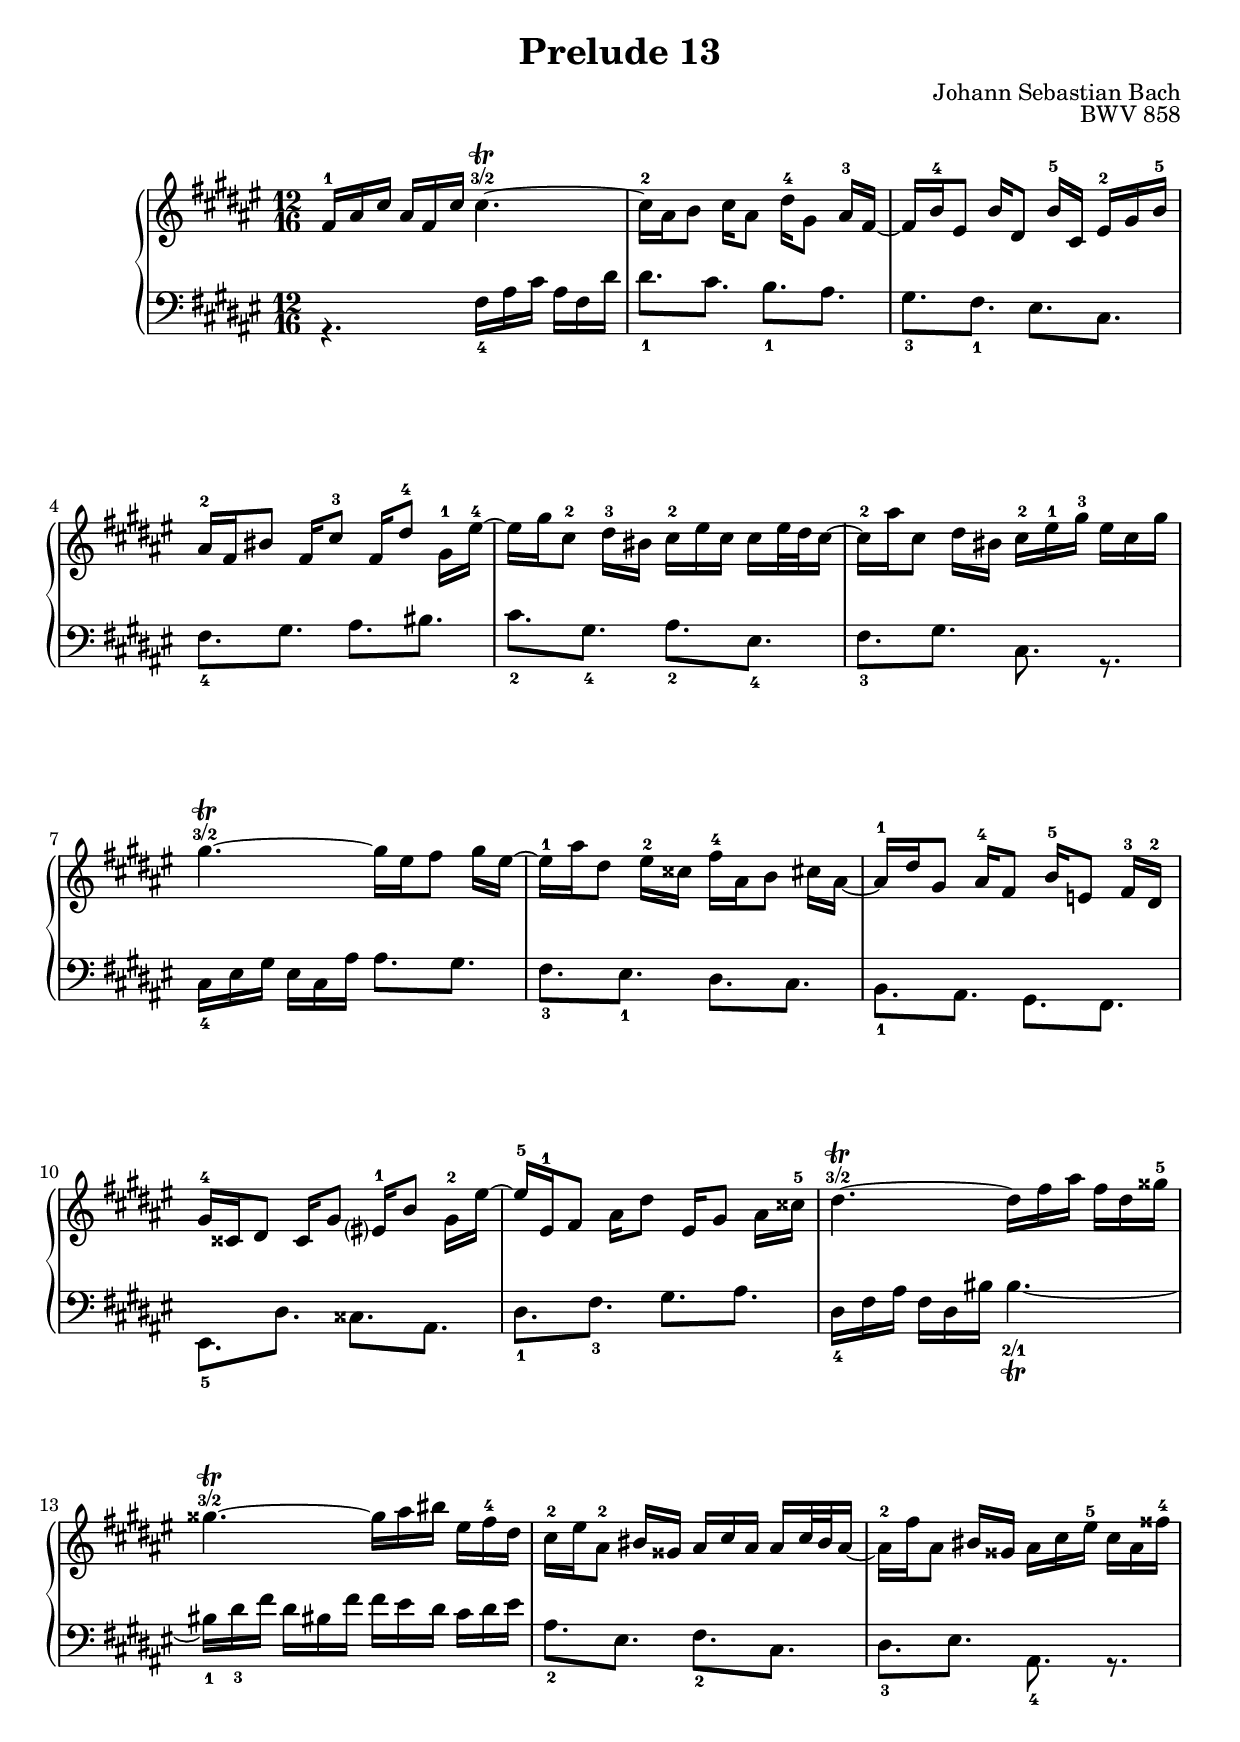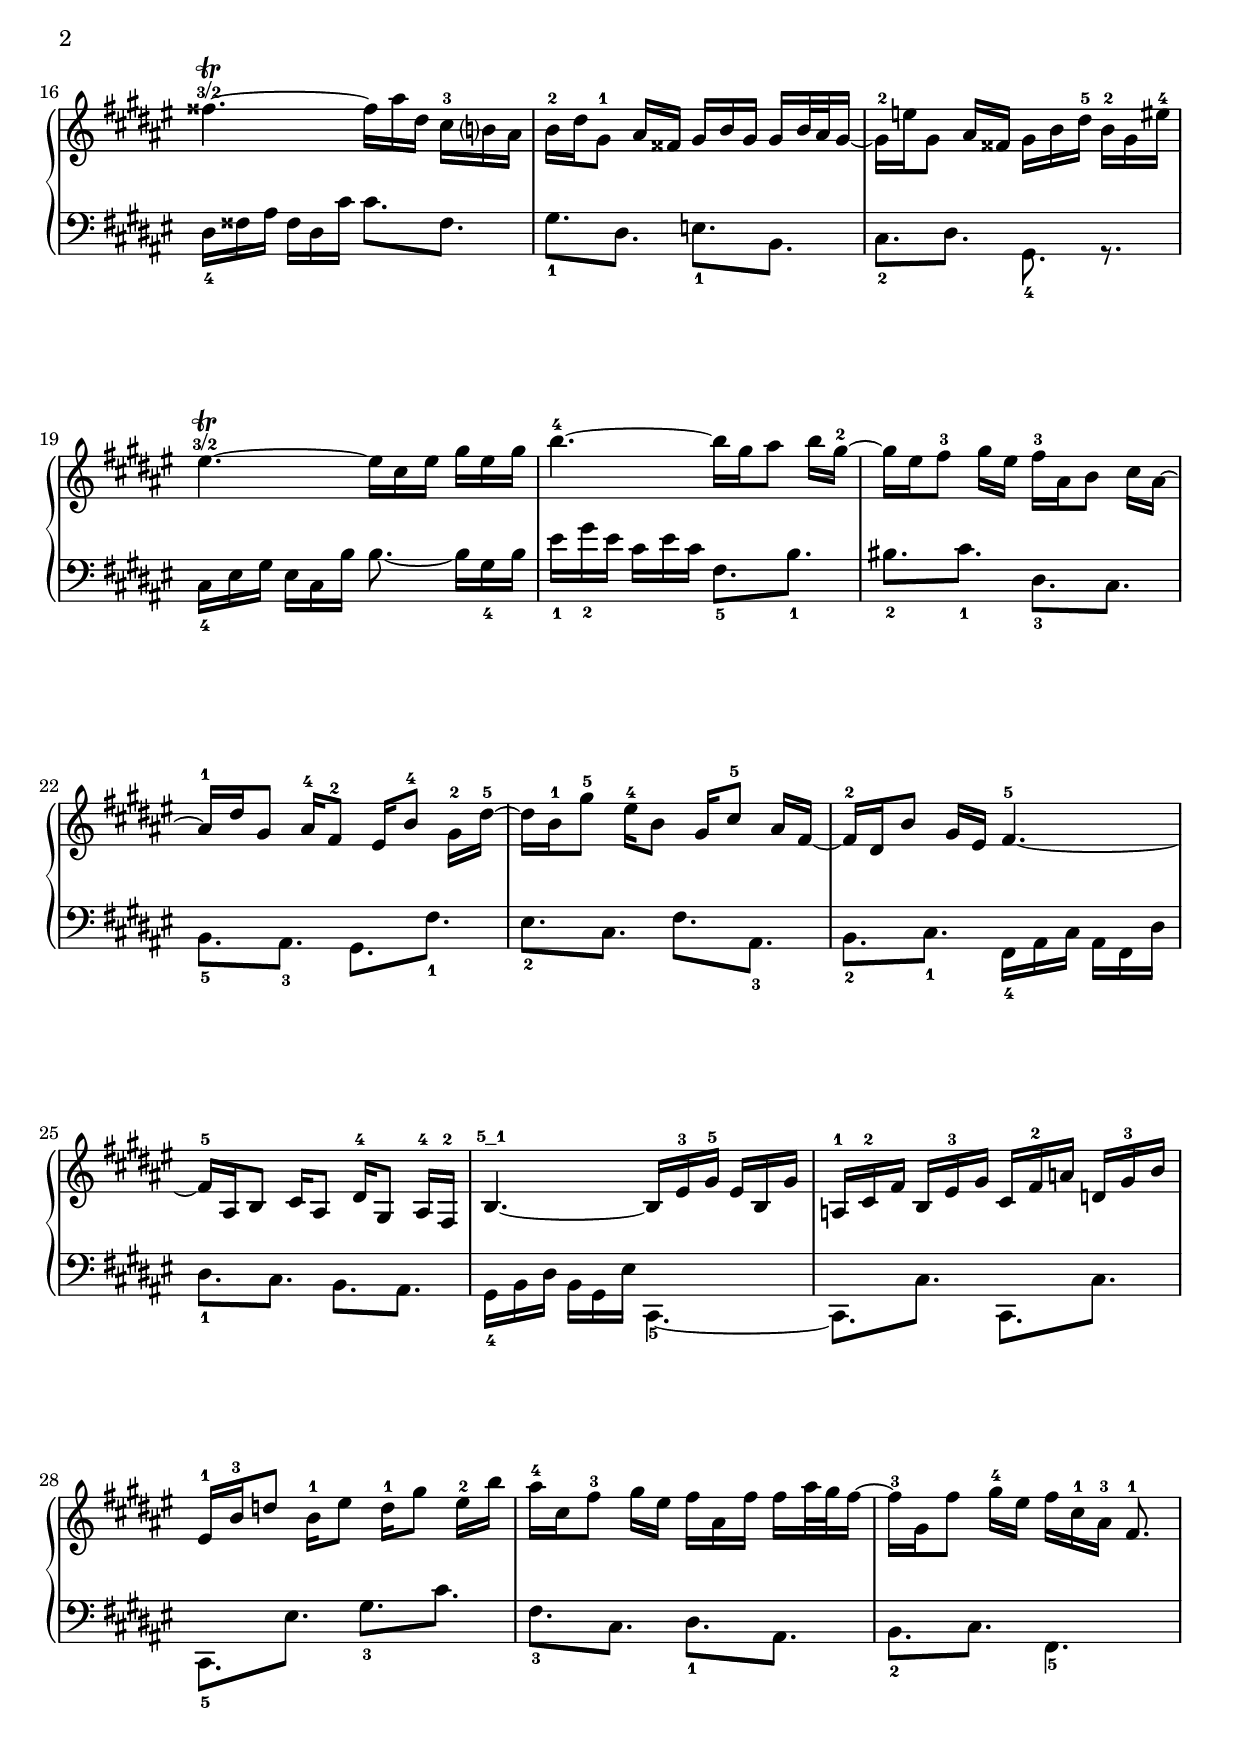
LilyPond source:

\version "2.20.0"

\header {
  title = "Prelude 13"
  composer = "Johann Sebastian Bach"
  opus = "BWV 858"
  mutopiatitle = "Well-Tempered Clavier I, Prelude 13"
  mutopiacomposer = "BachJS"
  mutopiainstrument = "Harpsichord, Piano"
  date = "1722"
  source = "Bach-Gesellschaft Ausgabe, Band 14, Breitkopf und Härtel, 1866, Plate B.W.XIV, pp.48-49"
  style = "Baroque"
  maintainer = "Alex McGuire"
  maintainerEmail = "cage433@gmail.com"
  version = "2.22.1"
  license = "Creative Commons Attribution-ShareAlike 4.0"
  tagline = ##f
}

global = {
  \key fis \major
  \time 12/16
  \accidentalStyle modern-cautionary
}

\paper {
   ragged-bottom = ##f
   ragged-last-bottom = ##f
}
\include "articulate.ly"

clairnote-type = dn
%\include "include/clairnote.ly"

                 
upper = \new Voice \relative c' {
  
  fis16-1 ais cis 		ais fis cis'  		cis4.\trill\finger "3/2"~  				    |
  cis16[-2 ais b8]  		cis16[ ais8]   		dis16[-4 gis,8]		ais16[-3 fis16~]			|
  fis16[ b-4 eis,8]		b'16[ dis,8]    		b'16-5 cis,       	eis-2 gis b-5			|
  ais[-2 fis bis8]		fis16[ cis'8]-3   	fis,16[ dis'8]-4  	gis,16[-1 eis'~]-4		|
  
  % bar 5
  eis16[ gis cis,8]-2 	dis16[-3 bis]     	cis[-2 eis cis]    	cis eis32 dis cis16~		|
  cis[-2 ais' cis,8]  	dis16 bis          	cis-2 eis-1 gis-3   	eis cis gis'				|
  gis4.~\trill\finger "3/2"					gis16[ eis fis8]    	gis16 eis~				|
  eis[-1 ais dis,8]		eis16[-2 cisis] 		fis[-4 ais, b8]		cis16[ ais~]				|
  
  % bar 9
  ais[-1 dis gis,8]		ais16[-4 fis8]		b16[-5 e,8]			fis16[-3 dis]-2			|
  gis[-4 cisis, dis8]	cisis16[ gis'8]		eis16[-1 b'8]		gis16[-2 eis'~]			|
  eis[-5 eis,-1 fis8]	ais16[ dis8]			eis,16[ gis8] 		ais16[ cisis]-5			|
  dis4.~\trill\finger "3/2"					dis16[ fis ais]     	fis[ dis gisis]-5		|
  
  % bar 13
  gisis4.~\trill\finger "3/2"				gisis16[ ais bis]	eis,[ fis-4 dis]			|
  cis[-2 eis ais,8]-2	bis16[ gisis]		ais[ cis ais] 		ais[ cis32 bis ais16~]	|
  ais[-2 fis' ais,8]		bis16[ gisis]		ais[ cis eis]-5		cis[ ais fisis']-4		|
  fisis4.~\trill\finger "3/2"				fisis16[ ais dis,]	cis[-3 b ais]			|
  
  % bar 17
  b[-2 dis gis,8]-1		ais16[ fisis]		gis[ b gis]			gis[ b32 ais gis16~]		|
  gis[-2 e' gis,8]		ais16[ fisis]		gis[ b dis]-5		b[-2 gis eis']-4			|
  eis4.~\trill\finger "3/2"					eis16[ cis eis]		gis[ eis gis]			|
  b4.-4~ 									b16[ gis ais8]		b16[ gis~]-2				|
  
  % bar 21
  gis[ eis fis8-3]		gis16[ eis]			fis[-3 ais, b8]		cis16[ ais~]				|
  ais[-1 dis gis,8]		ais16[-4 fis8]-2		eis16[ b'8-4]		gis16[-2 dis'~]-5		|
  dis[ b-1 gis'8]-5		eis16[-4 b8]			gis16[ cis8]-5		ais16[ fis~]				|
  fis[-2 dis b'8]		gis16[ eis]			fis4.-5~										|
  
  % bar 25
  fis16[-5 ais, b8]		cis16[ ais8]			dis16[-4 gis,8] 		ais16[-4 fis]-2			|
  b4.\finger "5_1"~							b16[ eis-3 gis]-5	eis[ b gis']				|
  a,[-1 cis-2 fis]		b,[ eis-3 gis] 		cis,[ fis-2 a]		d,[ 	gis-3 b]				|
  eis,[-1 b'-3 d8]		b16[-1 eis8]			d16[	-1 gis8]			eis16[-2 b']				|
  
  % bar 29
  ais[-4 cis, fis8]-3	gis16[ eis]			fis[ ais, fis']		fis[ ais32 gis fis16~]	|
  fis[-3 gis, fis'8]		gis16[-4 eis]		fis[	cis-1 ais]-3		fis8.-1					|
  
  
}

lower = \new Voice \relative c {
  \voiceTwo
  r4. 		    								fis16-4 ais cis    	ais fis   dis' 	|
  dis8.[-1 				cis]					b[-1					ais]			  	|
  gis[-3					fis]	-1				eis[					cis]				|
  fis[-4					gis]					ais[					bis]				|
  
  % bar 5
  cis[-2					gis]-4				ais[-2				eis]	-4			|
  fis[-3					gis]					cis,					r				|
  cis16-4 eis gis		eis cis ais'			ais8.[				gis]				|
  fis [-3				eis]	-1				dis[ 				cis]				|
  
  % bar 9
  b[-1					ais]					gis[					fis]				|
  eis[-5					dis']				cisis[				ais]				|
  dis[-1					fis]	-3				gis[					ais]				|
  dis,16[-4 fis ais]		fis[ dis bis']		bis4.~\trill\finger "2/1"			|
  
  % bar 13
  bis16[-1 dis-3 fis]	dis[ bis fis']		fis[ eis dis]		cis[ dis eis]	|
  ais,8.[-2				eis]					fis[	-2				cis]				|
  dis[-3					eis]					ais,-4				r				|
  dis16[-4 fisis ais]	fisis[ dis cis'] 	cis8.[				fisis,]			|
  
  % bar 17
  gis[-1					dis]					e[-1					b]				|
  cis[-2					dis]					gis,	-4				r				|
  cis16[-4 eis gis]		eis[ cis b'] 		b8.~					b16[ gis-4 b]	|
  eis[-1 gis-2 eis]		cis[ eis cis]	    fis,8.[-5			b]-1				|
  
  % bar 21
  bis[-2					cis]	-1				dis,[-3				cis]				|
  b[	-5					ais]-3				gis[					fis']-1			|
  eis[-2					cis]					fis[					ais,]-3			|
  b[-2					cis]-1				fis,16[-4 ais cis]	ais[ fis dis']	|
  
  % bar 25
  dis8.[-1				cis]					b[					ais]				|
  gis16[-4 b dis]		b[ gis eis']			cis,4.-5~							|
  cis8.[ 				cis']				cis,[				cis']			|
  cis,[-5				eis']				gis[	-3				cis]				|
  
  % bar 29
  fis,[-3				cis]					dis[	-1				ais]				|
  b[-2					cis]					fis,4.-5								|
}

%%%%%%%%%%%%%%%%%%%%%%%%%%%%%%%%%%%%%%%%
% MIDI
\score {
  \articulate
  \new PianoStaff <<
    \new Staff="up" \with {midiInstrument = #"harpsichord"}
    << \global \clef treble
       \upper 
     >>
    \new Staff="down" \with {midiInstrument = #"harpsichord"}
    << \global \clef treble
       \lower
     >>
  >>  
  \midi { \tempo 4=72 }
  
}


%%%%%%%%%%%%%%%%%%%%%%%%%%%%%%%%%%%%%%%%
% Printed score
\score {
  \new PianoStaff << 
    \new Staff="up"
    << \global \clef treble
       \upper 
     >>
    \new Staff="down"
    << \global \clef bass
       \lower
     >>
  >>
  \layout { }
}

